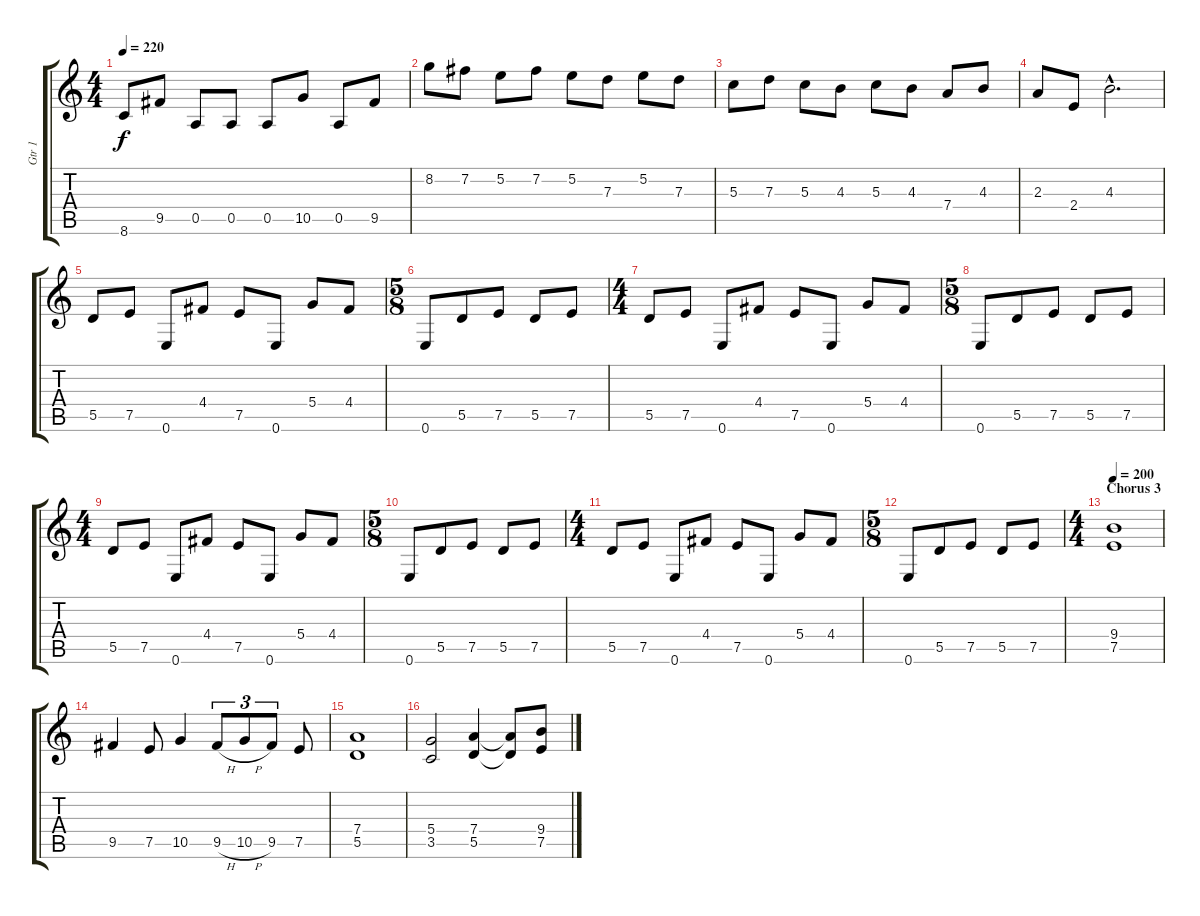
\track ("Gtr 1" "Gtr 1") {instrument distortionguitar}
\staff {score tabs}
\tuning (E4 B3 G3 D3 A2 E2) {hide}
\ts (4 4)
\tempo 220
\clef g2
\ks c
8.6.8{dy f} 9.5.8 0.5.8 0.5.8 0.5.8 10.5.8 0.5.8 9.5.8 |
8.2.8 7.2.8 5.2.8 7.2.8 5.2.8 7.3.8 5.2.8 7.3.8 |
5.3.8 7.3.8 5.3.8 4.3.8 5.3.8 4.3.8 7.4.8 4.3.8 |
2.3.8 2.4.8 4.3{hac}.2{d} |
5.5.8 7.5.8 0.6.8 4.4.8 7.5.8 0.6.8 5.4.8 4.4.8 |
\ts (5 8)
0.6.8 5.5.8 7.5.8 5.5.8 7.5.8 |
\ts (4 4)
5.5.8 7.5.8 0.6.8 4.4.8 7.5.8 0.6.8 5.4.8 4.4.8 |
\ts (5 8)
0.6.8 5.5.8 7.5.8 5.5.8 7.5.8 |
\ts (4 4)
5.5.8 7.5.8 0.6.8 4.4.8 7.5.8 0.6.8 5.4.8 4.4.8 |
\ts (5 8)
0.6.8 5.5.8 7.5.8 5.5.8 7.5.8 |
\ts (4 4)
5.5.8 7.5.8 0.6.8 4.4.8 7.5.8 0.6.8 5.4.8 4.4.8 |
\ts (5 8)
0.6.8 5.5.8 7.5.8 5.5.8 7.5.8 |
\ts (4 4)
\section ("" "Chorus 3")
\tempo 200
(9.4 7.5).1 |
9.5.4 7.5.8 10.5.4 9.5{h}.8{tu (3 2)} 10.5{h}.8{tu (3 2)} 9.5.8{tu (3 2)} 7.5.8 |
(7.4 5.5).1 |
(5.4 3.5).2 (7.4 5.5).4 (7.4{t} 5.5{t}).8 (9.4 7.5).8
